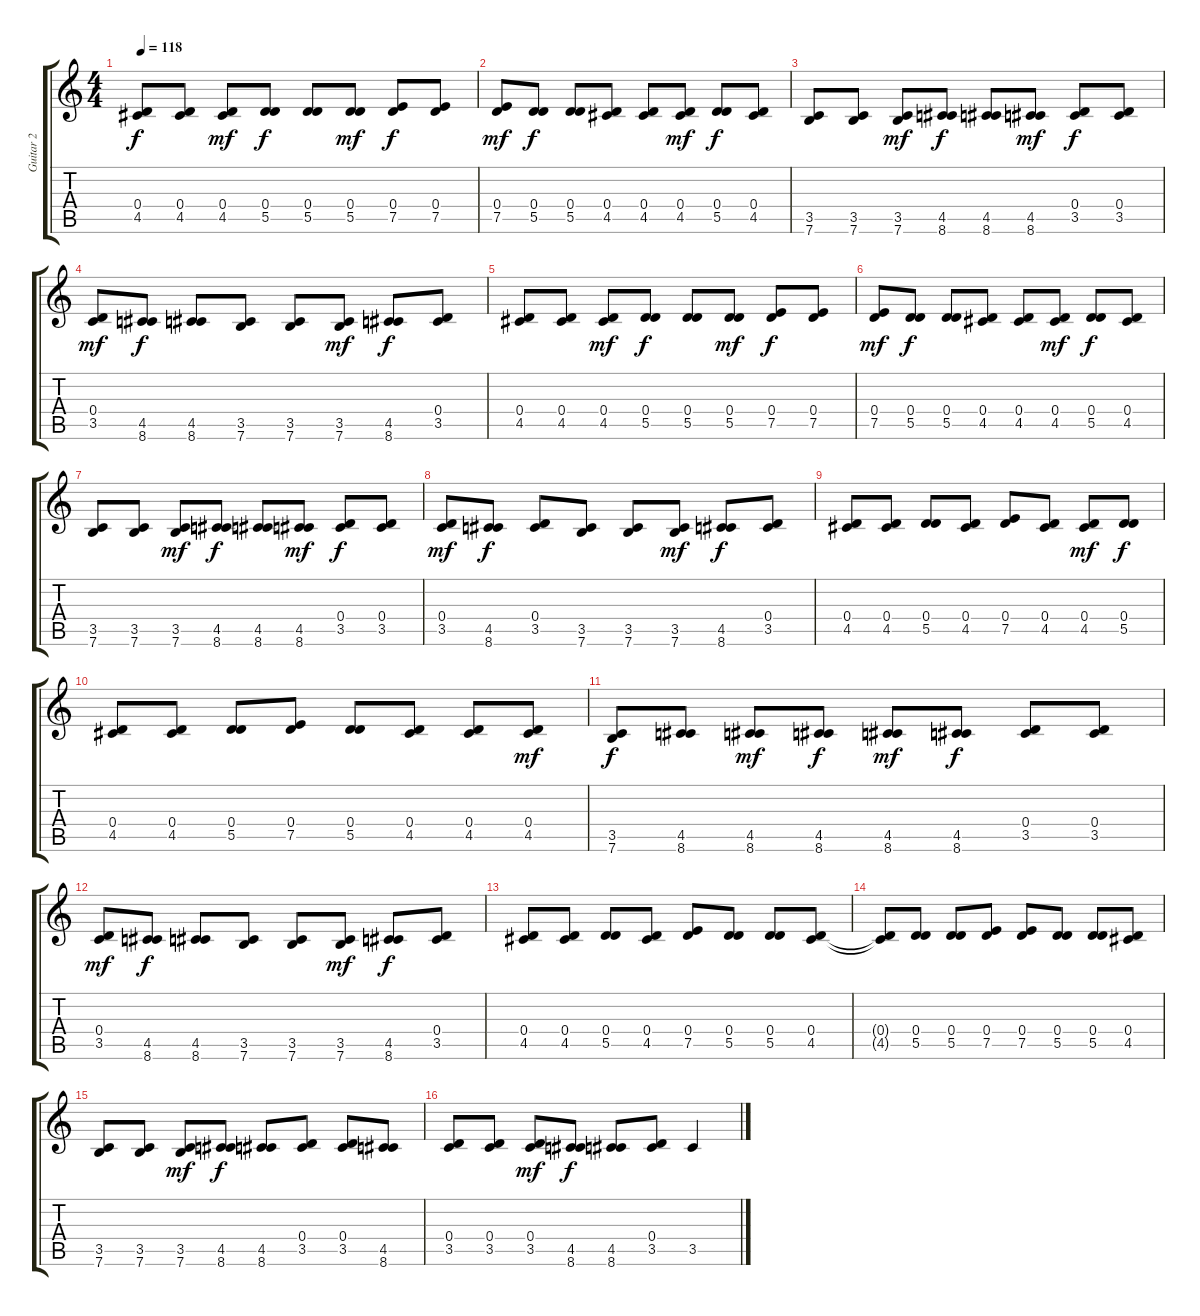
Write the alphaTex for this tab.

\track ("Guitar 2" "Guitar 2") {instrument acousticguitarnylon}
\staff {score tabs}
\tuning (E4 B3 G3 D3 A2 E2) {hide}
\ts (4 4)
\tempo 118
\clef g2
\ks c
(0.4 4.5).8{dy f} (0.4 4.5).8 (0.4 4.5).8{dy mf} (0.4 5.5).8{dy f} (0.4 5.5).8 (0.4 5.5).8{dy mf} (0.4 7.5).8{dy f} (0.4 7.5).8 |
(0.4 7.5).8{dy mf} (0.4 5.5).8{dy f} (0.4 5.5).8 (0.4 4.5).8 (0.4 4.5).8 (0.4 4.5).8{dy mf} (0.4 5.5).8{dy f} (0.4 4.5).8 |
(3.5 7.6).8 (3.5 7.6).8 (3.5 7.6).8{dy mf} (4.5 8.6).8{dy f} (4.5 8.6).8 (4.5 8.6).8{dy mf} (0.4 3.5).8{dy f} (0.4 3.5).8 |
(0.4 3.5).8{dy mf} (4.5 8.6).8{dy f} (4.5 8.6).8 (3.5 7.6).8 (3.5 7.6).8 (3.5 7.6).8{dy mf} (4.5 8.6).8{dy f} (0.4 3.5).8 |
(0.4 4.5).8 (0.4 4.5).8 (0.4 4.5).8{dy mf} (0.4 5.5).8{dy f} (0.4 5.5).8 (0.4 5.5).8{dy mf} (0.4 7.5).8{dy f} (0.4 7.5).8 |
(0.4 7.5).8{dy mf} (0.4 5.5).8{dy f} (0.4 5.5).8 (0.4 4.5).8 (0.4 4.5).8 (0.4 4.5).8{dy mf} (0.4 5.5).8{dy f} (0.4 4.5).8 |
(3.5 7.6).8 (3.5 7.6).8 (3.5 7.6).8{dy mf} (4.5 8.6).8{dy f} (4.5 8.6).8 (4.5 8.6).8{dy mf} (0.4 3.5).8{dy f} (0.4 3.5).8 |
(0.4 3.5).8{dy mf} (4.5 8.6).8{dy f} (0.4 3.5).8 (3.5 7.6).8 (3.5 7.6).8 (3.5 7.6).8{dy mf} (4.5 8.6).8{dy f} (0.4 3.5).8 |
(0.4 4.5).8 (0.4 4.5).8 (0.4 5.5).8 (0.4 4.5).8 (0.4 7.5).8 (0.4 4.5).8 (0.4 4.5).8{dy mf} (0.4 5.5).8{dy f} |
(0.4 4.5).8 (0.4 4.5).8 (0.4 5.5).8 (0.4 7.5).8 (0.4 5.5).8 (0.4 4.5).8 (0.4 4.5).8 (0.4 4.5).8{dy mf} |
(3.5 7.6).8{dy f} (4.5 8.6).8 (4.5 8.6).8{dy mf} (4.5 8.6).8{dy f} (4.5 8.6).8{dy mf} (4.5 8.6).8{dy f} (0.4 3.5).8 (0.4 3.5).8 |
(0.4 3.5).8{dy mf} (4.5 8.6).8{dy f} (4.5 8.6).8 (3.5 7.6).8 (3.5 7.6).8 (3.5 7.6).8{dy mf} (4.5 8.6).8{dy f} (0.4 3.5).8 |
(0.4 4.5).8 (0.4 4.5).8 (0.4 5.5).8 (0.4 4.5).8 (0.4 7.5).8 (0.4 5.5).8 (0.4 5.5).8 (0.4 4.5).8 |
(0.4{t} 4.5{t}).8 (0.4 5.5).8 (0.4 5.5).8 (0.4 7.5).8 (0.4 7.5).8 (0.4 5.5).8 (0.4 5.5).8 (0.4 4.5).8 |
(3.5 7.6).8 (3.5 7.6).8 (3.5 7.6).8{dy mf} (4.5 8.6).8{dy f} (4.5 8.6).8 (0.4 3.5).8 (0.4 3.5).8 (4.5 8.6).8 |
(0.4 3.5).8 (0.4 3.5).8 (0.4 3.5).8{dy mf} (4.5 8.6).8{dy f} (4.5 8.6).8 (0.4 3.5).8 3.5.4
